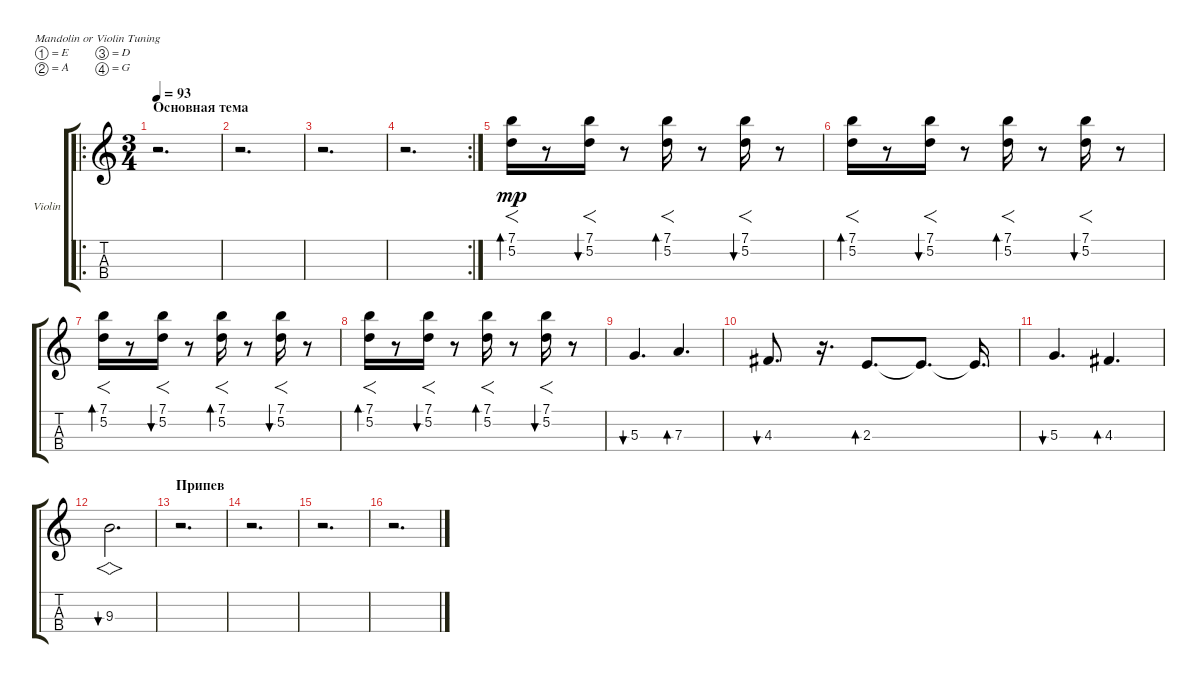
\defaultSystemsLayout 4
\bracketExtendMode groupsimilarinstruments
\firstSystemTrackNameOrientation horizontal
\otherSystemsTrackNameOrientation horizontal
\track ("Violin" "Violin") {instrument violin}
\staff {score tabs}
\tuning (E5 A4 D4 G3)
\ro
\ts (3 4)
\section ("" "Основная тема")
\tempo 93
\clef g2
\scale
0.373737
\ks c
r.2{d dy mp} |
\scale
0.313131 r.2{d} |
\scale
0.322917 r.2{d} |
\rc 2
\scale
0.354167 r.2{d} |
\scale
0.322917 (5.2 7.1).16{f bd 43} r.8 (5.2 7.1).16{f bu 42} r.8 (5.2 7.1).16{f bd 42} r.8 (7.1 5.2).16{f bu 42} r.8 |
\scale
0.333333 (5.2 7.1).16{f bd 43} r.8 (5.2 7.1).16{f bu 42} r.8 (5.2 7.1).16{f bd 42} r.8 (7.1 5.2).16{f bu 42} r.8 |
\scale
0.333333 (5.2 7.1).16{f bd 43} r.8 (5.2 7.1).16{f bu 42} r.8 (5.2 7.1).16{f bd 42} r.8 (7.1 5.2).16{f bu 42} r.8 |
\scale
0.333333 (5.2 7.1).16{f bd 43} r.8 (5.2 7.1).16{f bu 42} r.8 (5.2 7.1).16{f bd 42} r.8 (7.1 5.2).16{f bu 42} r.8 |
\scale
0.333333 5.3.4{d bu 39} 7.3.4{d bd 36} |
\scale
0.333333 4.3.8{d bu 37} r.16{d} 2.3.8{d bd 36} 2.3{t}.8{d} 2.3{t}.16{d} |
\scale
0.333333 5.3.4{d bu 34} 4.3.4{d bd 32} |
9.3.2{vs d bu 30} |
\section ("" "Припев")
r.2{d} |
r.2{d} |
r.2{d} |
r.2{d}
